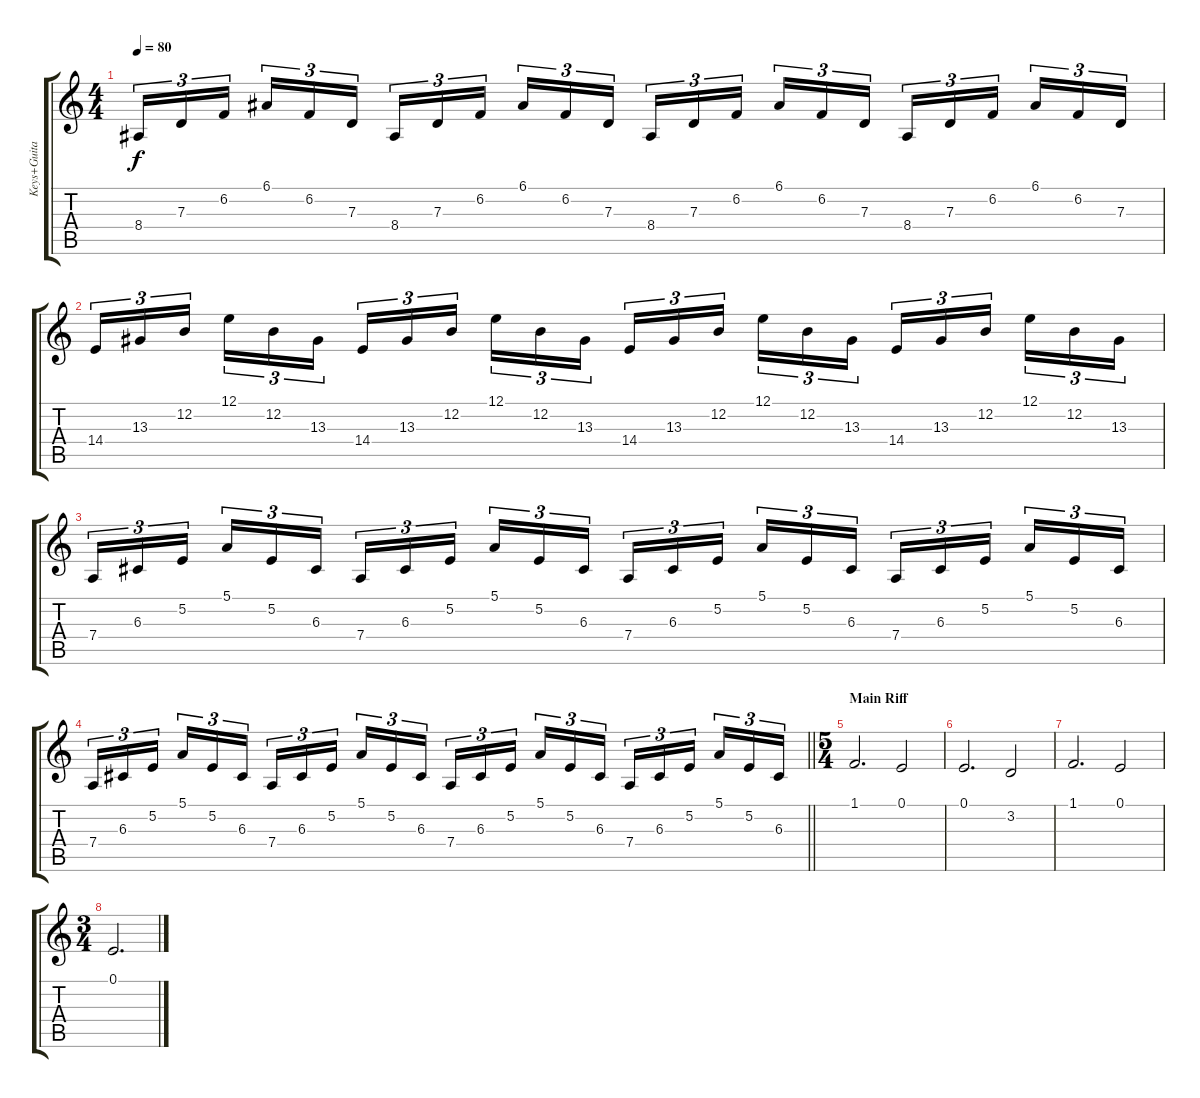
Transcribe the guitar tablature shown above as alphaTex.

\track ("Keys+Guitar 2" "Keys+Guita") {instrument pad8sweep}
\staff {score tabs}
\tuning (E4 B3 G3 D3 A2 D2) {hide}
\ts (4 4)
\tempo 80
\clef g2
\ks c
8.4.16{tu (3 2) dy f} 7.3.16{tu (3 2)} 6.2.16{tu (3 2) beam splitsecondary} 6.1.16{tu (3 2)} 6.2.16{tu (3 2)} 7.3.16{tu (3 2)} 8.4.16{tu (3 2)} 7.3.16{tu (3 2)} 6.2.16{tu (3 2) beam splitsecondary} 6.1.16{tu (3 2)} 6.2.16{tu (3 2)} 7.3.16{tu (3 2)} 8.4.16{tu (3 2)} 7.3.16{tu (3 2)} 6.2.16{tu (3 2) beam splitsecondary} 6.1.16{tu (3 2)} 6.2.16{tu (3 2)} 7.3.16{tu (3 2)} 8.4.16{tu (3 2)} 7.3.16{tu (3 2)} 6.2.16{tu (3 2) beam splitsecondary} 6.1.16{tu (3 2)} 6.2.16{tu (3 2)} 7.3.16{tu (3 2)} |
14.4.16{tu (3 2)} 13.3.16{tu (3 2)} 12.2.16{tu (3 2) beam splitsecondary} 12.1.16{tu (3 2)} 12.2.16{tu (3 2)} 13.3.16{tu (3 2)} 14.4.16{tu (3 2)} 13.3.16{tu (3 2)} 12.2.16{tu (3 2) beam splitsecondary} 12.1.16{tu (3 2)} 12.2.16{tu (3 2)} 13.3.16{tu (3 2)} 14.4.16{tu (3 2)} 13.3.16{tu (3 2)} 12.2.16{tu (3 2) beam splitsecondary} 12.1.16{tu (3 2)} 12.2.16{tu (3 2)} 13.3.16{tu (3 2)} 14.4.16{tu (3 2)} 13.3.16{tu (3 2)} 12.2.16{tu (3 2) beam splitsecondary} 12.1.16{tu (3 2)} 12.2.16{tu (3 2)} 13.3.16{tu (3 2)} |
7.4.16{tu (3 2)} 6.3.16{tu (3 2)} 5.2.16{tu (3 2) beam splitsecondary} 5.1.16{tu (3 2)} 5.2.16{tu (3 2)} 6.3.16{tu (3 2)} 7.4.16{tu (3 2)} 6.3.16{tu (3 2)} 5.2.16{tu (3 2) beam splitsecondary} 5.1.16{tu (3 2)} 5.2.16{tu (3 2)} 6.3.16{tu (3 2)} 7.4.16{tu (3 2)} 6.3.16{tu (3 2)} 5.2.16{tu (3 2) beam splitsecondary} 5.1.16{tu (3 2)} 5.2.16{tu (3 2)} 6.3.16{tu (3 2)} 7.4.16{tu (3 2)} 6.3.16{tu (3 2)} 5.2.16{tu (3 2) beam splitsecondary} 5.1.16{tu (3 2)} 5.2.16{tu (3 2)} 6.3.16{tu (3 2)} |
\barLineRight lightlight
7.4.16{tu (3 2)} 6.3.16{tu (3 2)} 5.2.16{tu (3 2) beam splitsecondary} 5.1.16{tu (3 2)} 5.2.16{tu (3 2)} 6.3.16{tu (3 2)} 7.4.16{tu (3 2)} 6.3.16{tu (3 2)} 5.2.16{tu (3 2) beam splitsecondary} 5.1.16{tu (3 2)} 5.2.16{tu (3 2)} 6.3.16{tu (3 2)} 7.4.16{tu (3 2)} 6.3.16{tu (3 2)} 5.2.16{tu (3 2) beam splitsecondary} 5.1.16{tu (3 2)} 5.2.16{tu (3 2)} 6.3.16{tu (3 2)} 7.4.16{tu (3 2)} 6.3.16{tu (3 2)} 5.2.16{tu (3 2) beam splitsecondary} 5.1.16{tu (3 2)} 5.2.16{tu (3 2)} 6.3.16{tu (3 2)} |
\ts (5 4)
\section ("" "Main Riff")
1.1.2{d instrument choiraahs} 0.1.2 |
0.1.2{d} 3.2.2 |
1.1.2{d} 0.1.2 |
\ts (3 4)
0.1.2{d}
